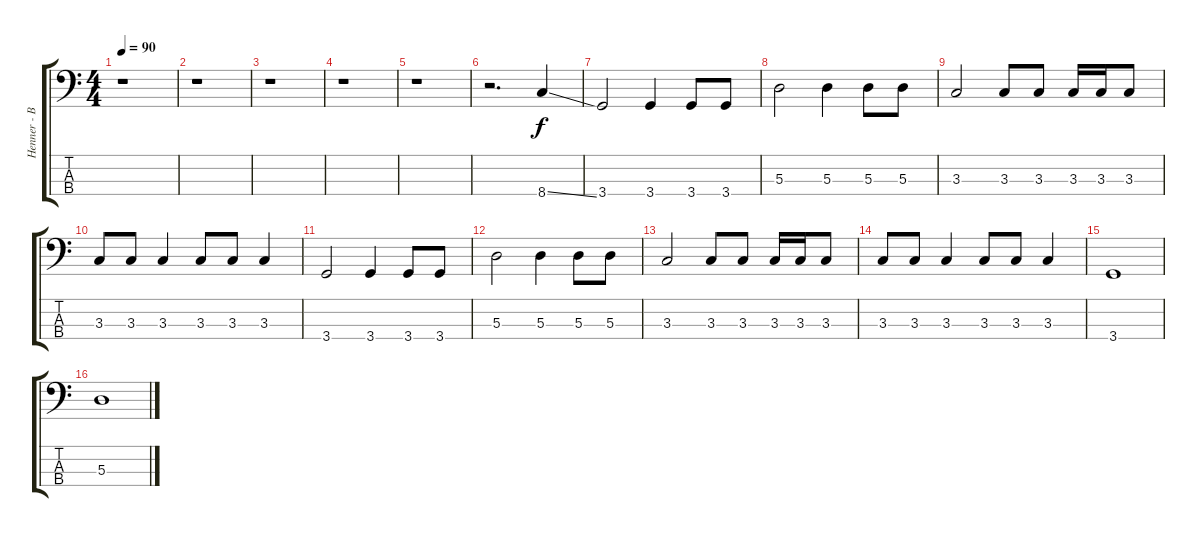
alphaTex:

\track ("Henner - Bass" "Henner - B") {instrument electricbassfinger}
\staff {score tabs}
\tuning (G2 D2 A1 E1) {hide}
\ts (4 4)
\tempo 90
\clef f4
\ks c
r.1{dy f instrument electricbassfinger} |
r.1 |
r.1 |
r.1 |
r.1 |
r.2{d} 8.4{ss}.4 |
3.4.2 3.4.4 3.4.8 3.4.8 |
5.3.2 5.3.4 5.3.8 5.3.8 |
3.3.2 3.3.8 3.3.8 3.3.16 3.3.16 3.3.8 |
3.3.8 3.3.8 3.3.4 3.3.8 3.3.8 3.3.4 |
3.4.2 3.4.4 3.4.8 3.4.8 |
5.3.2 5.3.4 5.3.8 5.3.8 |
3.3.2 3.3.8 3.3.8 3.3.16 3.3.16 3.3.8 |
3.3.8 3.3.8 3.3.4 3.3.8 3.3.8 3.3.4 |
3.4.1 |
5.3.1
